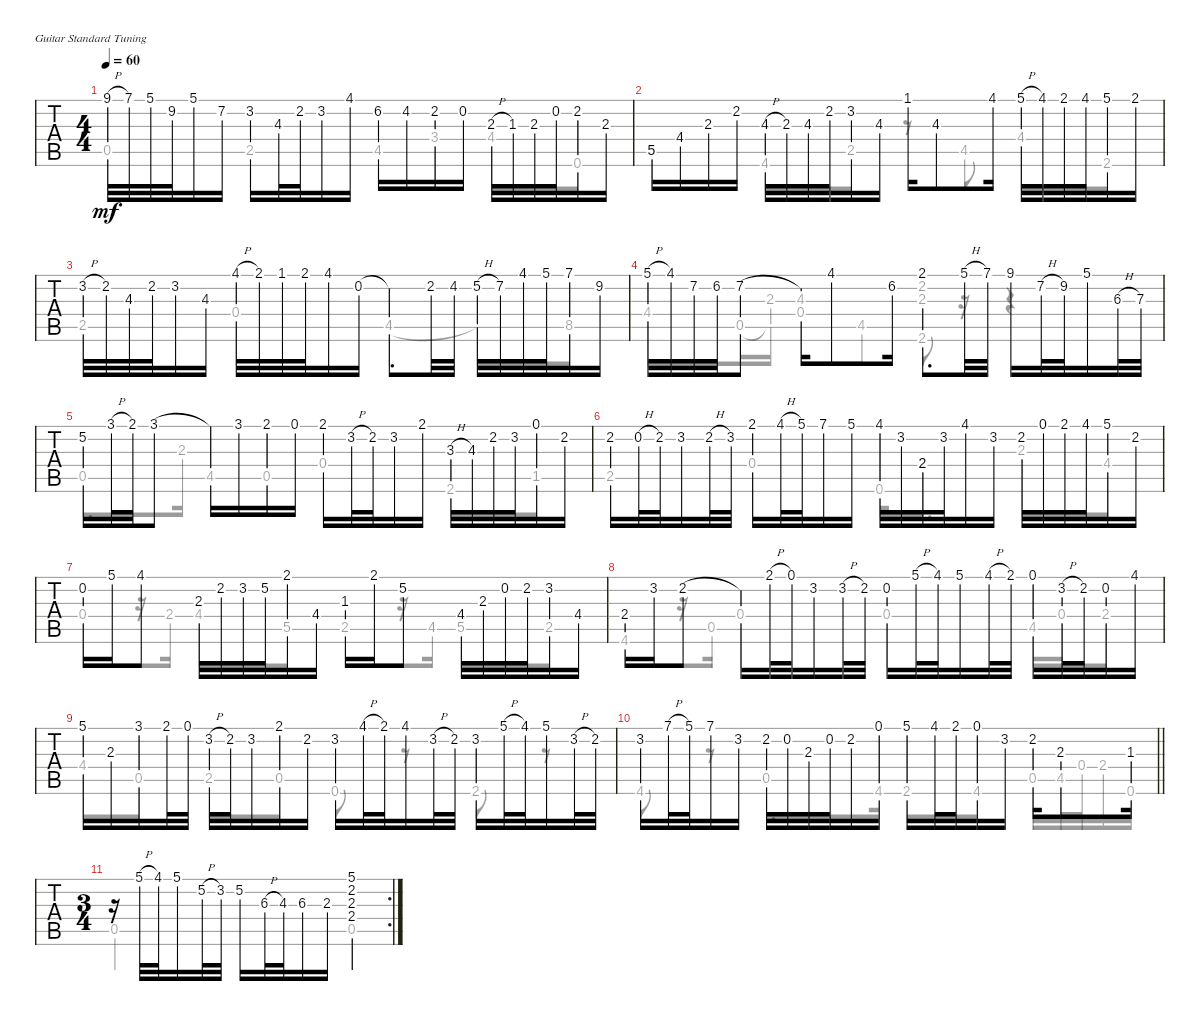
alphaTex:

\bracketExtendMode groupsimilarinstruments
\singleTrackTrackNamePolicy hidden
\multiTrackTrackNamePolicy hidden
\firstSystemTrackNameOrientation horizontal
\otherSystemsTrackNameOrientation horizontal
\track ("Guitar1" "Guitar1") {instrument acousticguitarnylon}
\staff {tabs}
\tuning (E4 B3 G3 D3 A2 E2)
\voice
\ts (4 4)
\tempo 60
\clef g2
\ks a
9.1{h}.32{dy mf} 7.1.32 5.1.32 9.2.32 5.1.16 7.2.16 3.2.16 4.3.32 2.2.32 3.2.16 4.1.16 6.2.16 4.2.16 2.2.16 0.2.16 2.3{h}.32 1.3.32 2.3.32 0.2.32 2.2.16 2.3.16 |
5.5.16 4.4.16 2.3.16 2.2.16 4.3{h}.32 2.3.32 4.3.32 2.2.32 3.2.16 4.3.16 1.1.16 4.3.8 4.1.16 5.1{h}.32 4.1.32 2.1.32 4.1.32 5.1.16 2.1.16 |
3.2{h}.32 2.2.32 4.3.32 2.2.32 3.2.16 4.3.16 4.1{h}.32 2.1.32 1.1.32 2.1.32 4.1.16 0.2.16 0.2{t}.8{d} 2.2.32 4.2.32 5.2{h}.32 7.2.32 4.1.32 5.1.32 7.1.16 9.2.16 |
5.1{h}.32 4.1.32 7.2.32 6.2.32 7.2.8 7.2{t}.16 4.1.8 6.2.16 2.1.8{d} 5.1{h}.32 7.1.32 9.1.16 7.2{h}.32 9.2.32 5.1.16 6.3{h}.32 7.3.32 |
5.2.16 3.1{h}.32 2.1.32 3.1.8 3.1{t}.16 3.1.16 2.1.16 0.1.16 2.1.16 3.2{h}.32 2.2.32 3.2.16 2.1.16 3.3{h}.32 4.3.32 2.2.32 3.2.32 0.1.16 2.2.16 |
2.2.16 0.2{h}.32 2.2.32 3.2.16 2.2{h}.32 3.2.32 2.1.16 4.1{h}.32 5.1.32 7.1.16 5.1.16 4.1.32 3.2.32 2.4.32 3.2.32 4.1.16 3.2.16 2.2.32 0.1.32 2.1.32 4.1.32 5.1.16 2.2.16 |
0.2.16 5.1.16 4.1.8 2.3.32 2.2.32 3.2.32 5.2.32 2.1.16 4.4.16 1.3.16 2.1.16 5.2.8 4.4.32 2.3.32 0.2.32 2.2.32 3.2.16 4.4.16 |
2.4.16 3.2.16 2.2.8 2.2{t}.16 2.1{h}.32 0.1.32 3.2.16 3.2{h}.32 2.2.32 0.2.16 5.1{h}.32 4.1.32 5.1.16 4.1{h}.32 2.1.32 0.1.16 3.2{h}.32 2.2.32 0.2.16 4.1.16 |
5.1.16 2.3.16 3.1.16 2.1.32 0.1.32 3.2{h}.32 2.2.32 3.2.16 2.1.16 2.2.16 3.2.16 4.1{h}.32 2.1.32 4.1.16 3.2{h}.32 2.2.32 3.2.16 5.1{h}.32 4.1.32 5.1.16 3.2{h}.32 2.2.32 |
\barLineRight lightlight
3.2.16 7.1{h}.32 5.1.32 7.1.16 3.2.16 2.2.32 0.2.32 2.3.32 0.2.32 2.2.16 0.1.16 5.1.16 4.1.32 2.1.32 0.1.16 3.2.16 2.2.16 2.3.8 1.3.16 |
\rc 2
\ts (3 4)
r.16 5.1{h}.32 4.1.32 5.1.16 5.2{h}.32 3.2.32 5.2.16 6.3{h}.32 4.3.32 6.3.16 2.3.16 (5.1 2.2 2.3 2.4).4
\voice
\clef g2
\ottava regular
\simile none
\ks a
0.5.4{dy mf} 2.5.4 4.5.8 3.4.8 4.4.8 0.6.8 |
5.5.4 4.6.8 2.5.8 r.8 4.5.8 4.4.8 2.6.8 |
2.5.4 0.4.4 4.5.4 4.5{t}.8 8.5.8 |
4.4.8 0.5.16 (2.3 0.5{t}).16 (4.3 0.4).8 4.5.8 (2.2 2.3 2.6).8{d} r.16 r.4 |
0.5.8{d} 2.3.16 4.5.8 0.5.8 0.4.4 2.6.8 1.5.8 |
2.5.4 0.4.4 0.6.16 2.4.8{d} 2.3.8 4.4.8 |
0.4.8 r.16 2.4.16 4.4.8 5.5.8 2.5.8 r.16 4.5.16 5.5.8 2.5.8 |
4.6.8 r.16 0.5.16 0.4.4 0.4.4 4.5.16 0.4.16 2.4.8 |
4.4.8 0.5.8 2.5.8 0.5.8 0.6{st}.8 r.8 2.6{st}.8 r.8 |
\barLineRight lightlight
4.6.8 r.8 0.5.8{d} 4.6.16 2.6.8 4.6.8 0.5.16 4.5.32 0.4.32 2.4.16 0.6.16 |
0.5.2 0.5.4
